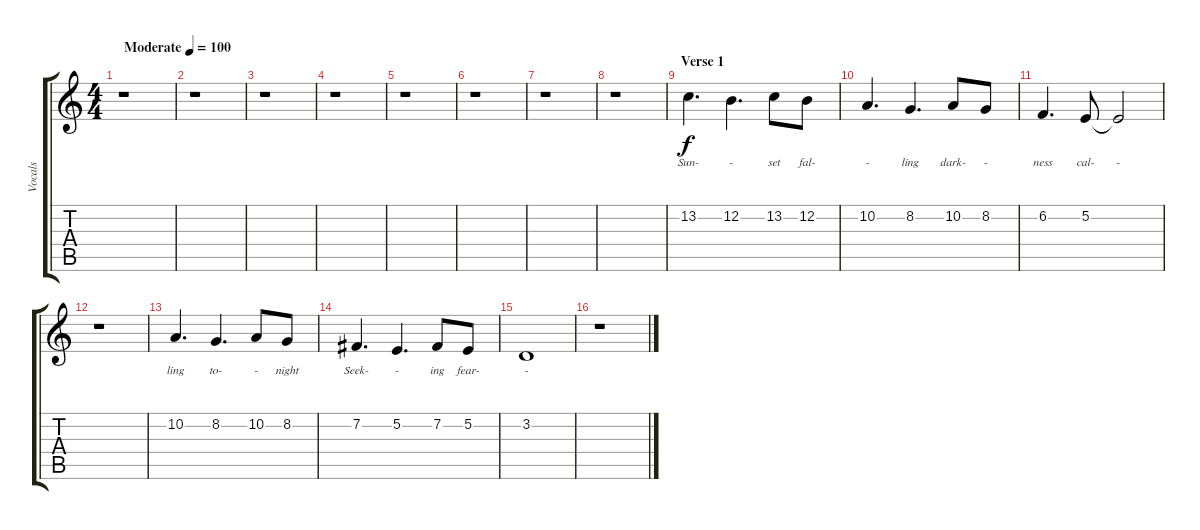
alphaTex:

\track ("Vocals" "Vocals") {instrument lead6voice}
\staff {score tabs}
\tuning (E4 B3 G3 D3 A2 E2) {hide}
\ts (4 4)
\tempo (100 "Moderate")
\clef g2
\ks c
r.1{dy f instrument lead6voice} |
r.1 |
r.1 |
r.1 |
r.1 |
r.1 |
r.1 |
r.1 |
\section ("" "Verse 1")
13.2.4{d lyrics (0 "Sun-") lyrics (1 "") lyrics (2 "") lyrics (3 "") lyrics (4 "")} 12.2.4{d lyrics (0 "-") lyrics (1 "") lyrics (2 "") lyrics (3 "") lyrics (4 "")} 13.2.8{lyrics (0 "set") lyrics (1 "") lyrics (2 "") lyrics (3 "") lyrics (4 "")} 12.2.8{lyrics (0 "fal-") lyrics (1 "") lyrics (2 "") lyrics (3 "") lyrics (4 "")} |
10.2.4{d lyrics (0 "-") lyrics (1 "") lyrics (2 "") lyrics (3 "") lyrics (4 "")} 8.2.4{d lyrics (0 "ling") lyrics (1 "") lyrics (2 "") lyrics (3 "") lyrics (4 "")} 10.2.8{lyrics (0 "dark-") lyrics (1 "") lyrics (2 "") lyrics (3 "") lyrics (4 "")} 8.2.8{lyrics (0 "-") lyrics (1 "") lyrics (2 "") lyrics (3 "") lyrics (4 "")} |
6.2.4{d lyrics (0 "ness") lyrics (1 "") lyrics (2 "") lyrics (3 "") lyrics (4 "")} 5.2.8{lyrics (0 "cal-") lyrics (1 "") lyrics (2 "") lyrics (3 "") lyrics (4 "")} 5.2{t}.2{lyrics (0 "-") lyrics (1 "") lyrics (2 "") lyrics (3 "") lyrics (4 "")} |
r.1 |
10.2.4{d lyrics (0 "ling") lyrics (1 "") lyrics (2 "") lyrics (3 "") lyrics (4 "")} 8.2.4{d lyrics (0 "to-") lyrics (1 "") lyrics (2 "") lyrics (3 "") lyrics (4 "")} 10.2.8{lyrics (0 "-") lyrics (1 "") lyrics (2 "") lyrics (3 "") lyrics (4 "")} 8.2.8{lyrics (0 "night") lyrics (1 "") lyrics (2 "") lyrics (3 "") lyrics (4 "")} |
7.2.4{d lyrics (0 "Seek-") lyrics (1 "") lyrics (2 "") lyrics (3 "") lyrics (4 "")} 5.2.4{d lyrics (0 "-") lyrics (1 "") lyrics (2 "") lyrics (3 "") lyrics (4 "")} 7.2.8{lyrics (0 "ing") lyrics (1 "") lyrics (2 "") lyrics (3 "") lyrics (4 "")} 5.2.8{lyrics (0 "fear-") lyrics (1 "") lyrics (2 "") lyrics (3 "") lyrics (4 "")} |
3.2.1{lyrics (0 "-") lyrics (1 "") lyrics (2 "") lyrics (3 "") lyrics (4 "")} |
r.1
